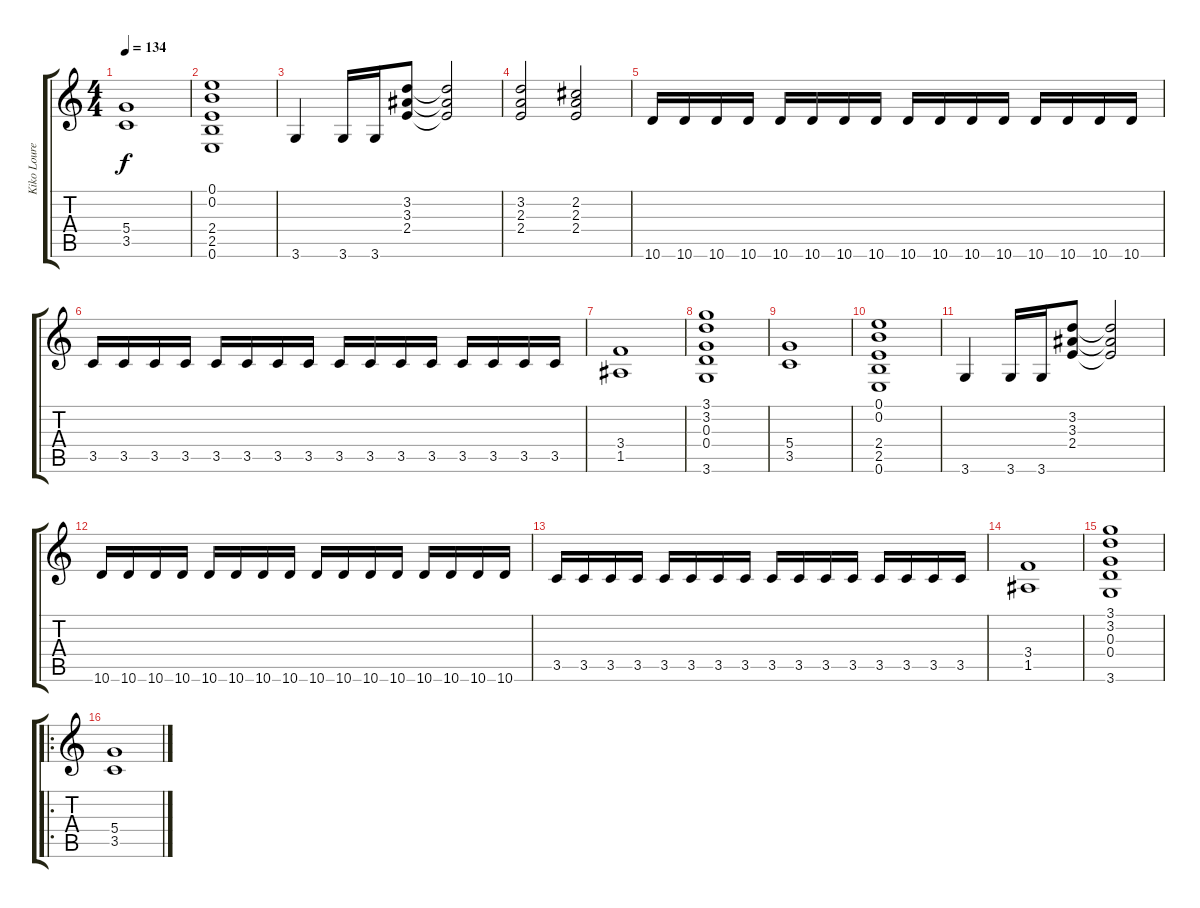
\track ("Kiko Loureiro" "Kiko Loure") {instrument distortionguitar}
\staff {score tabs}
\tuning (E4 B3 G3 D3 A2 E2) {hide}
\ts (4 4)
\tempo 134
\clef g2
\ks c
(5.4 3.5).1{dy f} |
(0.1 0.2 2.4 2.5 0.6).1 |
3.6.4 3.6.16 3.6.16 (3.2 3.3 2.4).8 (3.2{t} 3.3{t} 2.4{t}).2 |
(3.2 2.3 2.4).2 (2.2 2.3 2.4).2 |
10.6.16 10.6.16 10.6.16 10.6.16 10.6.16 10.6.16 10.6.16 10.6.16 10.6.16 10.6.16 10.6.16 10.6.16 10.6.16 10.6.16 10.6.16 10.6.16 |
3.5.16 3.5.16 3.5.16 3.5.16 3.5.16 3.5.16 3.5.16 3.5.16 3.5.16 3.5.16 3.5.16 3.5.16 3.5.16 3.5.16 3.5.16 3.5.16 |
(3.4 1.5).1 |
(3.1 3.2 0.3 0.4 3.6).1 |
(5.4 3.5).1 |
(0.1 0.2 2.4 2.5 0.6).1 |
3.6.4 3.6.16 3.6.16 (3.2 3.3 2.4).8 (3.2{t} 3.3{t} 2.4{t}).2 |
10.6.16 10.6.16 10.6.16 10.6.16 10.6.16 10.6.16 10.6.16 10.6.16 10.6.16 10.6.16 10.6.16 10.6.16 10.6.16 10.6.16 10.6.16 10.6.16 |
3.5.16 3.5.16 3.5.16 3.5.16 3.5.16 3.5.16 3.5.16 3.5.16 3.5.16 3.5.16 3.5.16 3.5.16 3.5.16 3.5.16 3.5.16 3.5.16 |
(3.4 1.5).1 |
(3.1 3.2 0.3 0.4 3.6).1 |
\ro
(5.4 3.5).1
